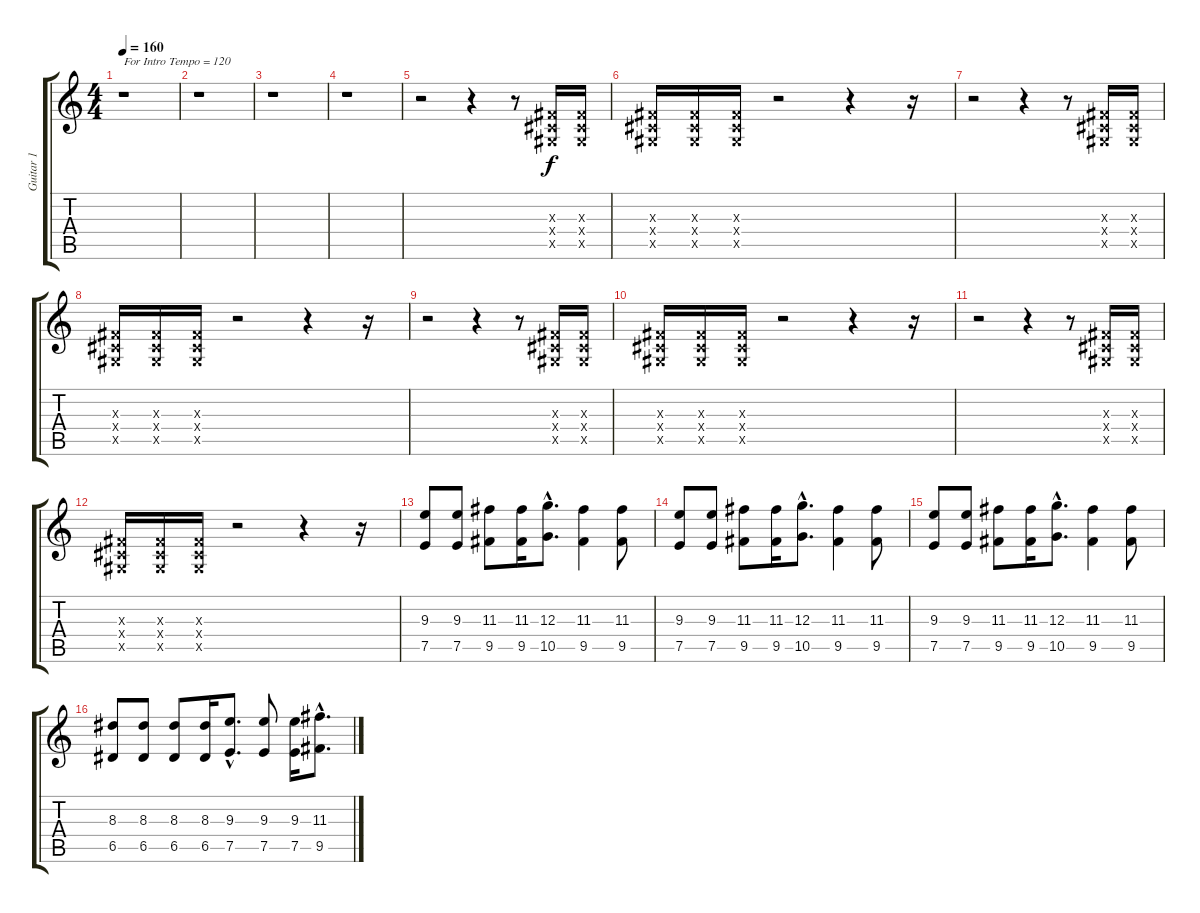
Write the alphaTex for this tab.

\track ("Guitar 1" "Guitar 1") {instrument distortionguitar}
\staff {score tabs}
\tuning (E4 B3 G3 D3 A2 E2) {hide}
\ts (4 4)
\tempo 160
\clef g2
\ks c
r.1{txt "For Intro Tempo = 120" dy f instrument distortionguitar} |
r.1 |
r.1 |
r.1 |
r.2 r.4 r.8 (-1.3{x} -1.4{x} -1.5{x}).16 (-1.3{x} -1.4{x} -1.5{x}).16 |
(-1.3{x} -1.4{x} -1.5{x}).16 (-1.3{x} -1.4{x} -1.5{x}).16 (-1.3{x} -1.4{x} -1.5{x}).16 r.2 r.4 r.16 |
r.2 r.4 r.8 (-1.3{x} -1.4{x} -1.5{x}).16 (-1.3{x} -1.4{x} -1.5{x}).16 |
(-1.3{x} -1.4{x} -1.5{x}).16 (-1.3{x} -1.4{x} -1.5{x}).16 (-1.3{x} -1.4{x} -1.5{x}).16 r.2 r.4 r.16 |
r.2 r.4 r.8 (-1.3{x} -1.4{x} -1.5{x}).16 (-1.3{x} -1.4{x} -1.5{x}).16 |
(-1.3{x} -1.4{x} -1.5{x}).16 (-1.3{x} -1.4{x} -1.5{x}).16 (-1.3{x} -1.4{x} -1.5{x}).16 r.2 r.4 r.16 |
r.2 r.4 r.8 (-1.3{x} -1.4{x} -1.5{x}).16 (-1.3{x} -1.4{x} -1.5{x}).16 |
(-1.3{x} -1.4{x} -1.5{x}).16 (-1.3{x} -1.4{x} -1.5{x}).16 (-1.3{x} -1.4{x} -1.5{x}).16 r.2 r.4 r.16 |
(9.3 7.5).8 (9.3 7.5).8 (11.3 9.5).8 (11.3 9.5).16 (12.3{hac} 10.5{hac}).8{d} (11.3 9.5).4 (11.3 9.5).8 |
(9.3 7.5).8 (9.3 7.5).8 (11.3 9.5).8 (11.3 9.5).16 (12.3{hac} 10.5{hac}).8{d} (11.3 9.5).4 (11.3 9.5).8 |
(9.3 7.5).8 (9.3 7.5).8 (11.3 9.5).8 (11.3 9.5).16 (12.3{hac} 10.5{hac}).8{d} (11.3 9.5).4 (11.3 9.5).8 |
(8.3 6.5).8 (8.3 6.5).8 (8.3 6.5).8 (8.3 6.5).16 (9.3{hac} 7.5{hac}).8{d} (9.3 7.5).8 (9.3 7.5).16 (11.3{hac} 9.5{hac}).8{d}
